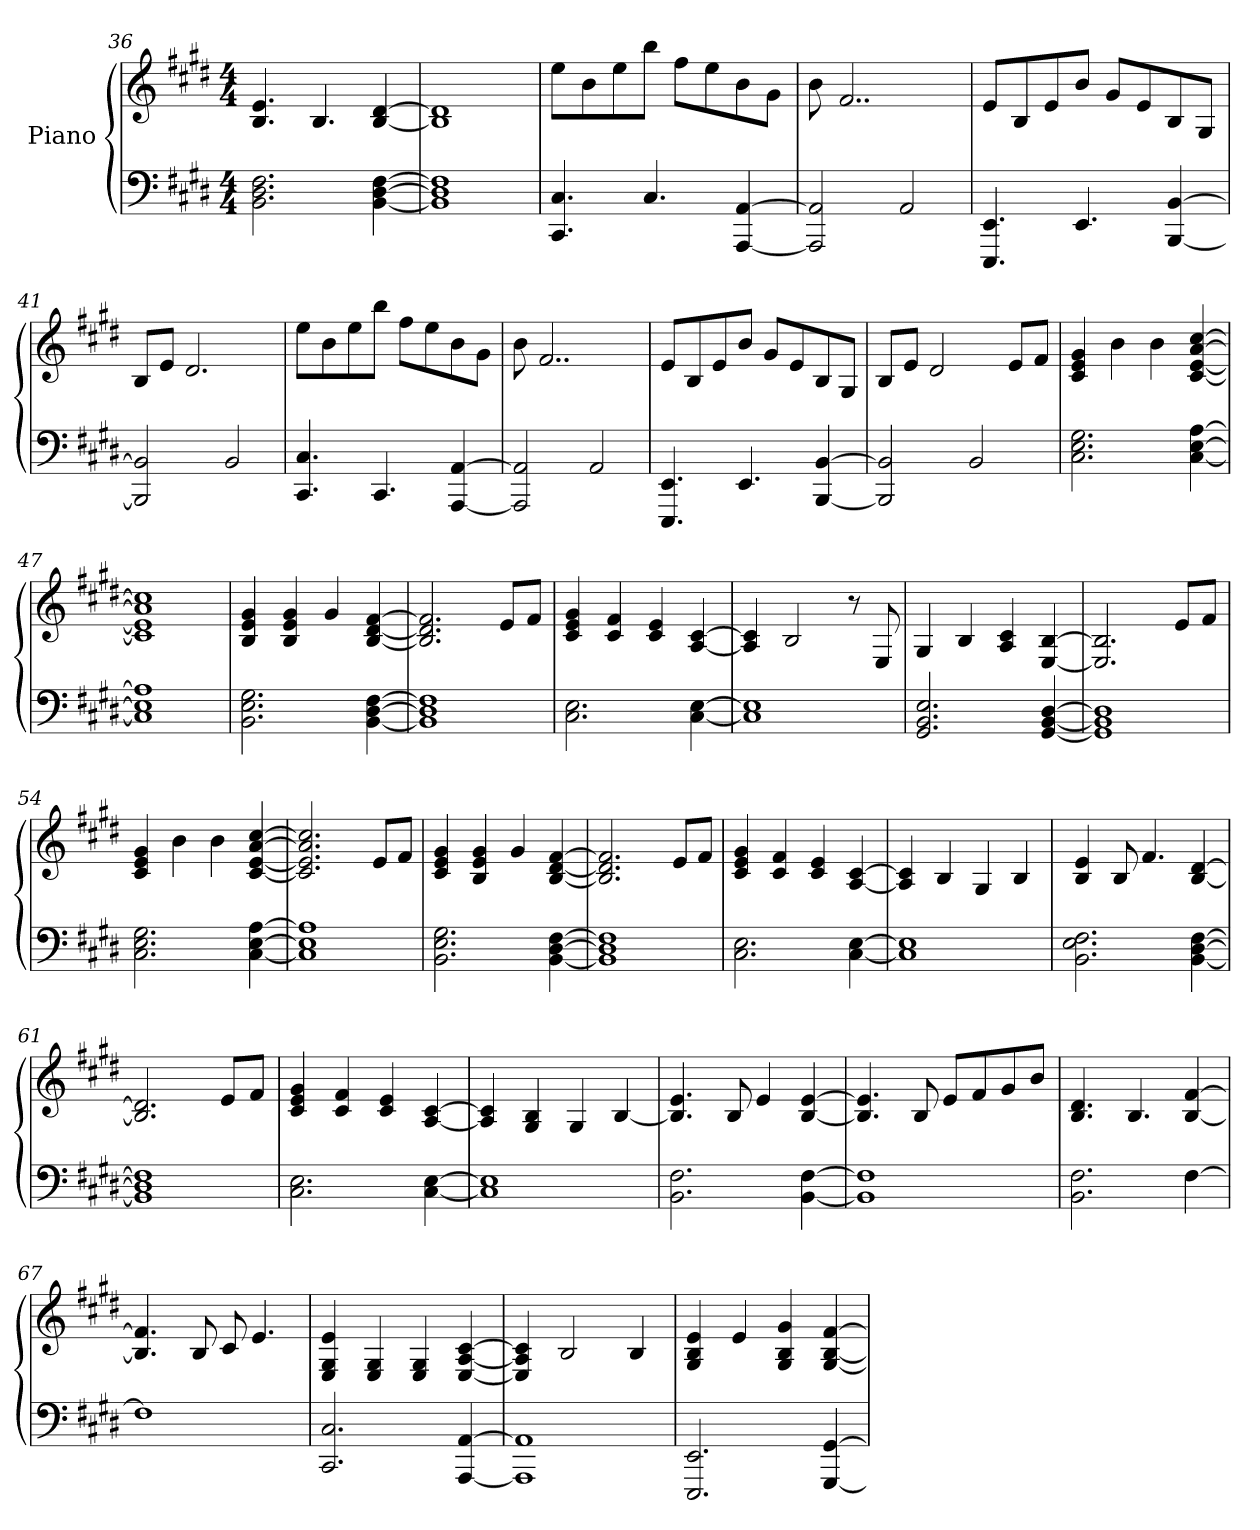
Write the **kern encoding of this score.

**kern	**kern
*part1	*part1
*staff2	*staff1
*I"Piano	*
*clefF4	*clefG2
*k[f#c#g#d#]	*k[f#c#g#d#]
*M4/4	*M4/4
=36	=36
2.BB\ 2.D#\ 2.F#\	4.B/ 4.e/
.	4.B/
[4BB\ [4D#\ [4F#\	[4B/ [4d#/
=37	=37
1BB] 1D#] 1F#]	1B] 1d#]
=38	=38
4.CC#/ 4.C#/	8ee\L
.	8b\
.	8ee\
4.C#/	8bb\J
.	8ff#\L
.	8ee\
[4AAA/ [4AA/	8b\
.	8g#\J
=39	=39
2AAA/] 2AA/]	8b\
.	2..f#/
2AA/	.
!!LO:PB:g=z
=40	=40
4.EEE/ 4.EE/	8e/L
.	8B/
.	8e/
4.EE/	8b/J
.	8g#/L
.	8e/
[4BBB/ [4BB/	8B/
.	8G#/J
=41	=41
2BBB/] 2BB/]	8B/L
.	8e/J
.	2.d#/
2BB/	.
=42	=42
4.CC#/ 4.C#/	8ee\L
.	8b\
.	8ee\
4.CC#/	8bb\J
.	8ff#\L
.	8ee\
[4AAA/ [4AA/	8b\
.	8g#\J
=43	=43
2AAA/] 2AA/]	8b\
.	2..f#/
2AA/	.
=44	=44
4.EEE/ 4.EE/	8e/L
.	8B/
.	8e/
4.EE/	8b/J
.	8g#/L
.	8e/
[4BBB/ [4BB/	8B/
.	8G#/J
=45	=45
2BBB/] 2BB/]	8B/L
.	8e/J
.	2d#/
2BB/	.
.	8e/L
.	8f#/J
!!LO:LB:g=z
=46	=46
2.C#\ 2.E\ 2.G#\	4c#/ 4e/ 4g#/
.	4b\
.	4b\
[4C#\ [4E\ [4A\	[4c#/ [4e/ [4a/ [4cc#/
=47	=47
1C#] 1E] 1A]	1c#] 1e] 1a] 1cc#]
=48	=48
2.BB\ 2.E\ 2.G#\	4B/ 4e/ 4g#/
.	4B/ 4e/ 4g#/
.	4g#/
[4BB\ [4D#\ [4F#\	[4B/ [4d#/ [4f#/
=49	=49
1BB] 1D#] 1F#]	2.B/] 2.d#/] 2.f#/]
.	8e/L
.	8f#/J
=50	=50
2.C#\ 2.E\	4c#/ 4e/ 4g#/
.	4c#/ 4f#/
.	4c#/ 4e/
[4C#\ [4E\	[4A/ [4c#/
=51	=51
1C#] 1E]	4A/] 4c#/]
.	2B/
.	8r
.	8E/
=52	=52
2.GG#/ 2.BB/ 2.E/	4G#/
.	4B/
.	4A/ 4c#/
[4GG#/ [4BB/ [4D#/	[4E/ [4B/
=53	=53
1GG#] 1BB] 1D#]	2.E/] 2.B/]
.	8e/L
.	8f#/J
!!LO:LB:g=z
=54	=54
2.C#\ 2.E\ 2.G#\	4c#/ 4e/ 4g#/
.	4b\
.	4b\
[4C#\ [4E\ [4A\	[4c#/ [4e/ [4a/ [4cc#/
=55	=55
1C#] 1E] 1A]	2.c#/] 2.e/] 2.a/] 2.cc#/]
.	8e/L
.	8f#/J
=56	=56
2.BB\ 2.E\ 2.G#\	4c#/ 4e/ 4g#/
.	4B/ 4e/ 4g#/
.	4g#/
[4BB\ [4D#\ [4F#\	[4B/ [4d#/ [4f#/
=57	=57
1BB] 1D#] 1F#]	2.B/] 2.d#/] 2.f#/]
.	8e/L
.	8f#/J
=58	=58
2.C#\ 2.E\	4c#/ 4e/ 4g#/
.	4c#/ 4f#/
.	4c#/ 4e/
[4C#\ [4E\	[4A/ [4c#/
=59	=59
1C#] 1E]	4A/] 4c#/]
.	4B/
.	4G#/
.	4B/
=60	=60
2.BB\ 2.E\ 2.F#\	4B/ 4e/
.	8B/
.	4.f#/
[4BB\ [4D#\ [4F#\	[4B/ [4d#/
=61	=61
1BB] 1D#] 1F#]	2.B/] 2.d#/]
.	8e/L
.	8f#/J
!!LO:LB:g=z
=62	=62
2.C#\ 2.E\	4c#/ 4e/ 4g#/
.	4c#/ 4f#/
.	4c#/ 4e/
[4C#\ [4E\	[4A/ [4c#/
=63	=63
1C#] 1E]	4A/] 4c#/]
.	4G#/ 4B/
.	4G#/
.	[4B/
=64	=64
2.BB\ 2.F#\	4.B/] 4.e/
.	8B/
.	4e/
[4BB\ [4F#\	[4B/ [4e/
=65	=65
1BB] 1F#]	4.B/] 4.e/]
.	8B/
.	8e/L
.	8f#/
.	8g#/
.	8b/J
=66	=66
2.BB\ 2.F#\	4.B/ 4.d#/
.	4.B/
[4F#\	[4B/ [4f#/
=67	=67
1F#]	4.B/] 4.f#/]
.	8B/
.	8c#/
.	4.e/
!!LO:LB:g=z
=68	=68
2.CC#/ 2.C#/	4E/ 4G#/ 4e/
.	4E/ 4G#/
.	4E/ 4G#/
[4AAA/ [4AA/	[4E/ [4A/ [4c#/
=69	=69
1AAA] 1AA]	4E/] 4A/] 4c#/]
.	2B/
.	4B/
=70	=70
2.EEE/ 2.EE/	4G#/ 4B/ 4e/
.	4e/
.	4G#/ 4B/ 4g#/
[4GGG#/ [4GG#/	[4G#/ [4B/ [4f#/
=	=
*-	*-
